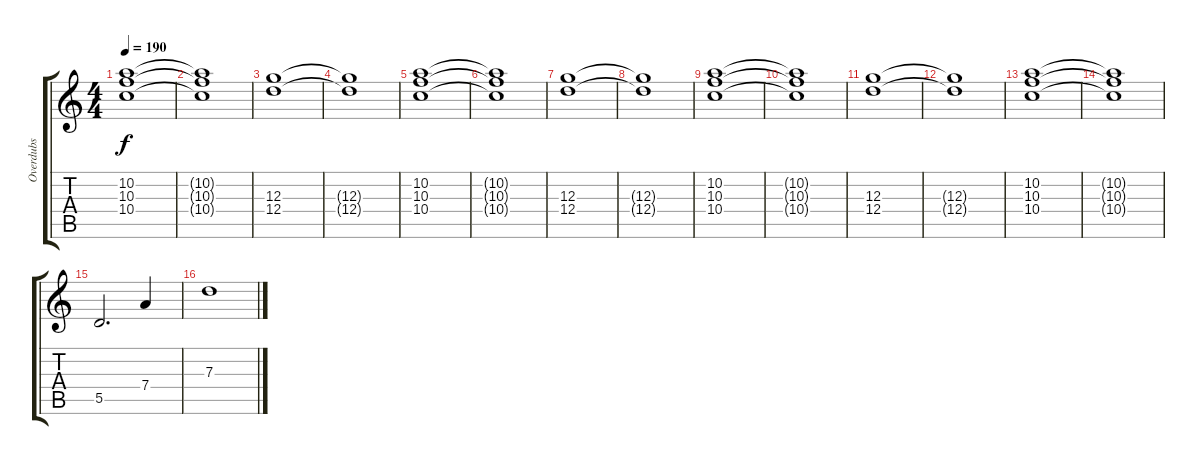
\track ("Overdubs" "Overdubs") {instrument overdrivenguitar}
\staff {score tabs}
\tuning (E4 B3 G3 D3 A2 E2) {hide}
\ts (4 4)
\tempo 190
\clef g2
\ks c
(10.2 10.3 10.4).1{dy f} |
(10.2{t} 10.3{t} 10.4{t}).1 |
(12.3 12.4).1 |
(12.3{t} 12.4{t}).1 |
(10.2 10.3 10.4).1 |
(10.2{t} 10.3{t} 10.4{t}).1 |
(12.3 12.4).1 |
(12.3{t} 12.4{t}).1 |
(10.2 10.3 10.4).1 |
(10.2{t} 10.3{t} 10.4{t}).1 |
(12.3 12.4).1 |
(12.3{t} 12.4{t}).1 |
(10.2 10.3 10.4).1 |
(10.2{t} 10.3{t} 10.4{t}).1 |
5.5.2{d} 7.4.4 |
7.3.1
